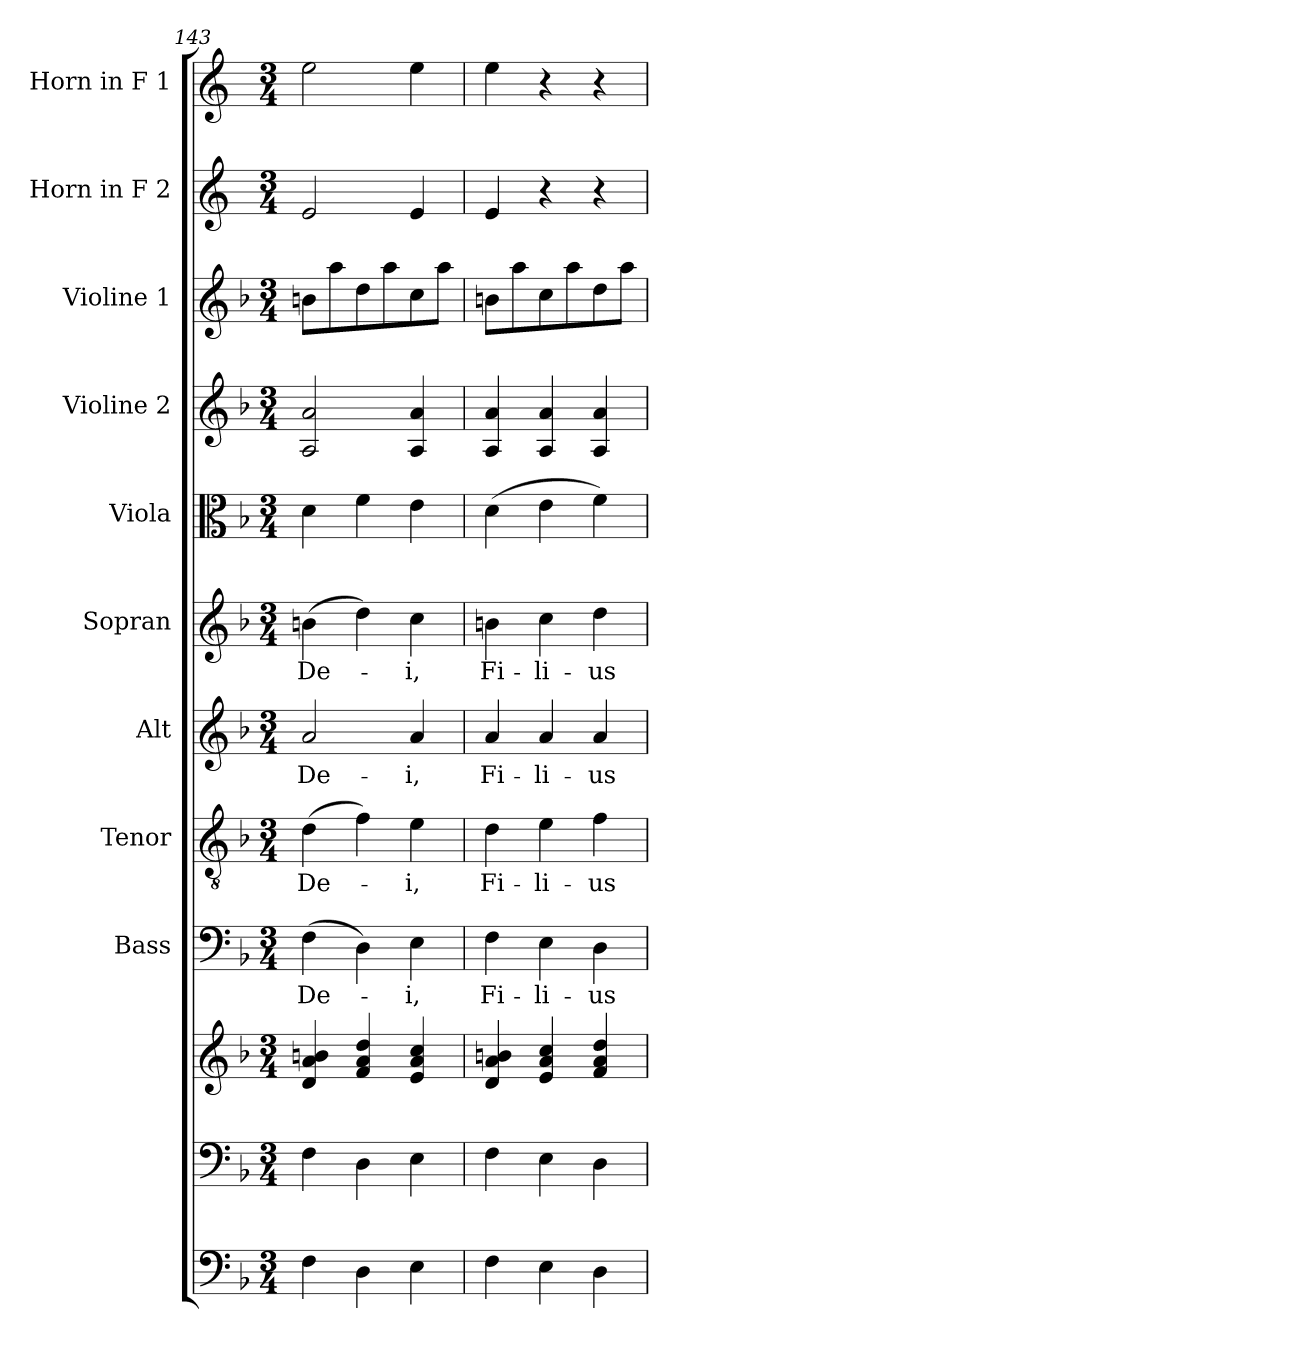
**kern	**kern	**kern	**kern	**text	**kern	**text	**kern	**text	**kern	**text	**kern	**kern	**kern	**kern	**kern
*part11	*part10	*part10	*part9	*part9	*part8	*part8	*part7	*part7	*part6	*part6	*part5	*part4	*part3	*part2	*part1
*staff12	*staff11	*staff10	*staff9	*staff9	*staff8	*staff8	*staff7	*staff7	*staff6	*staff6	*staff5	*staff4	*staff3	*staff2	*staff1
*	*	*	*I"Bass	*	*I"Tenor	*	*I"Alt	*	*I"Sopran	*	*I"Viola	*I"Violine 2	*I"Violine 1	*I"Horn in F 2	*I"Horn in F 1
*	*	*	*I'B.	*	*I'T.	*	*I'A.	*	*I'S.	*	*I'Vla.	*I'Vl. 2	*I'Vl. 1	*	*
*clefF4	*clefF4	*clefG2	*clefF4	*	*clefGv2	*	*clefG2	*	*clefG2	*	*clefC3	*clefG2	*clefG2	*clefG2	*clefG2
*ITrd7c12	*	*	*	*	*	*	*	*	*	*	*	*	*	*ITrd4c7	*ITrd4c7
*k[b-]	*k[b-]	*k[b-]	*k[b-]	*	*k[b-]	*	*k[b-]	*	*k[b-]	*	*k[b-]	*k[b-]	*k[b-]	*k[b-]	*k[b-]
*F:	*F:	*F:	*F:	*	*F:	*	*F:	*	*F:	*	*F:	*F:	*F:	*F:	*F:
*M3/4	*M3/4	*M3/4	*M3/4	*	*M3/4	*	*M3/4	*	*M3/4	*	*M3/4	*M3/4	*M3/4	*M3/4	*M3/4
=143	=143	=143	=143	=143	=143	=143	=143	=143	=143	=143	=143	=143	=143	=143	=143
!	!	!	!	!LO:LY:b	!	!LO:LY:b	!	!LO:LY:b	!	!LO:LY:b	!	!	!	!	!
4FF\	4F\	4d/ 4a/ 4bn/	(>4F\	De-	(>4d\	De-	2a/	De-	(>4bn\	De-	4d\	2A/ 2a/	8bn\L	2A/	2a\
.	.	.	.	.	.	.	.	.	.	.	.	.	8aa\	.	.
4DD\	4D\	4f/ 4a/ 4dd/	4D\)	.	4f\)	.	.	.	4dd\)	.	4f\	.	8dd\	.	.
.	.	.	.	.	.	.	.	.	.	.	.	.	8aa\	.	.
!	!	!	!	!LO:LY:b	!	!LO:LY:b	!	!LO:LY:b	!	!LO:LY:b	!	!	!	!	!
4EE\	4E\	4e/ 4a/ 4cc/	4E\	-i,	4e\	-i,	4a/	-i,	4cc\	-i,	4e\	4A/ 4a/	8cc\	4A/	4a\
.	.	.	.	.	.	.	.	.	.	.	.	.	8aa\J	.	.
=144	=144	=144	=144	=144	=144	=144	=144	=144	=144	=144	=144	=144	=144	=144	=144
!	!	!	!	!LO:LY:b	!	!LO:LY:b	!	!LO:LY:b	!	!LO:LY:b	!	!	!	!	!
4FF\	4F\	4d/ 4a/ 4bn/	4F\	Fi-	4d\	Fi-	4a/	Fi-	4bn\	Fi-	(>4d\	4A/ 4a/	8bn\L	4A/	4a\
.	.	.	.	.	.	.	.	.	.	.	.	.	8aa\	.	.
!	!	!	!	!LO:LY:b	!	!LO:LY:b	!	!LO:LY:b	!	!LO:LY:b	!	!	!	!	!
4EE\	4E\	4e/ 4a/ 4cc/	4E\	-li-	4e\	-li-	4a/	-li-	4cc\	-li-	4e\	4A/ 4a/	8cc\	4r	4r
.	.	.	.	.	.	.	.	.	.	.	.	.	8aa\	.	.
!	!	!	!	!LO:LY:b	!	!LO:LY:b	!	!LO:LY:b	!	!LO:LY:b	!	!	!	!	!
4DD\	4D\	4f/ 4a/ 4dd/	4D\	-us	4f\	-us	4a/	-us	4dd\	-us	4f\)	4A/ 4a/	8dd\	4r	4r
.	.	.	.	.	.	.	.	.	.	.	.	.	8aa\J	.	.
=	=	=	=	=	=	=	=	=	=	=	=	=	=	=	=
*-	*-	*-	*-	*-	*-	*-	*-	*-	*-	*-	*-	*-	*-	*-	*-
